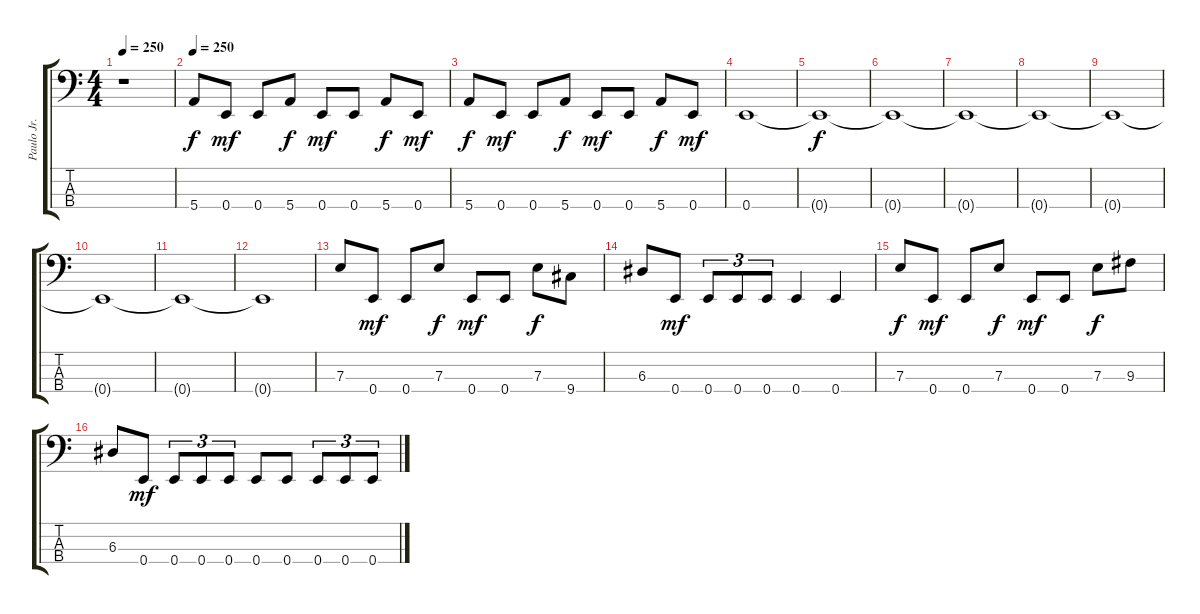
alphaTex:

\track ("Paulo Jr." "Paulo Jr.") {instrument electricbassfinger}
\staff {score tabs}
\tuning (G2 D2 A1 E1) {hide}
\ts (4 4)
\tempo 250
\clef f4
\ks c
r.1{dy f instrument electricbassfinger} |
\tempo 250
5.4.8 0.4.8{dy mf} 0.4.8 5.4.8{dy f} 0.4.8{dy mf} 0.4.8 5.4.8{dy f} 0.4.8{dy mf} |
5.4.8{dy f} 0.4.8{dy mf} 0.4.8 5.4.8{dy f} 0.4.8{dy mf} 0.4.8 5.4.8{dy f} 0.4.8{dy mf} |
0.4.1 |
0.4{t}.1{dy f} |
0.4{t}.1 |
0.4{t}.1 |
0.4{t}.1 |
0.4{t}.1 |
0.4{t}.1 |
0.4{t}.1 |
0.4{t}.1 |
7.3.8 0.4.8{dy mf} 0.4.8 7.3.8{dy f} 0.4.8{dy mf} 0.4.8 7.3.8{dy f} 9.4.8 |
6.3.8 0.4.8{dy mf} 0.4.8{tu (3 2)} 0.4.8{tu (3 2)} 0.4.8{tu (3 2)} 0.4.4 0.4.4 |
7.3.8{dy f} 0.4.8{dy mf} 0.4.8 7.3.8{dy f} 0.4.8{dy mf} 0.4.8 7.3.8{dy f} 9.3.8 |
6.3.8 0.4.8{dy mf} 0.4.8{tu (3 2)} 0.4.8{tu (3 2)} 0.4.8{tu (3 2)} 0.4.8 0.4.8 0.4.8{tu (3 2)} 0.4.8{tu (3 2)} 0.4.8{tu (3 2)}
